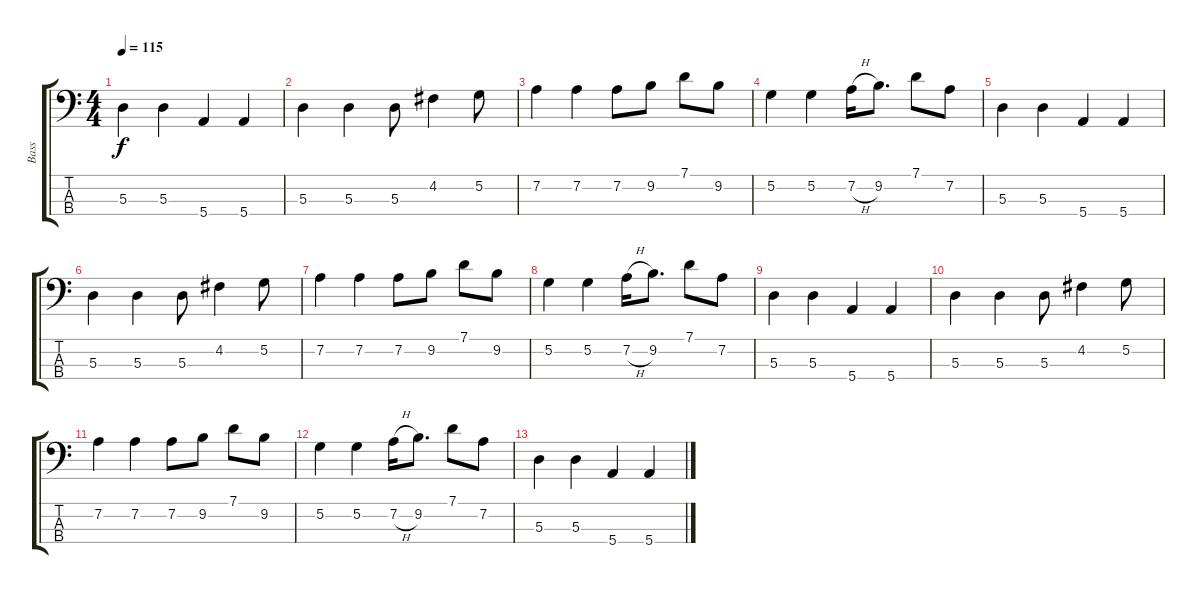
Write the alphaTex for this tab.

\track ("Bass" "Bass") {instrument electricbassfinger}
\staff {score tabs}
\tuning (G2 D2 A1 E1) {hide}
\ts (4 4)
\tempo 115
\clef f4
\ks c
5.3.4{dy f} 5.3.4 5.4.4 5.4.4 |
5.3.4 5.3.4 5.3.8 4.2.4 5.2.8 |
7.2.4 7.2.4 7.2.8 9.2.8 7.1.8 9.2.8 |
5.2.4 5.2.4 7.2{h}.16 9.2.8{d} 7.1.8 7.2.8 |
5.3.4 5.3.4 5.4.4 5.4.4 |
5.3.4 5.3.4 5.3.8 4.2.4 5.2.8 |
7.2.4 7.2.4 7.2.8 9.2.8 7.1.8 9.2.8 |
5.2.4 5.2.4 7.2{h}.16 9.2.8{d} 7.1.8 7.2.8 |
5.3.4 5.3.4 5.4.4 5.4.4 |
5.3.4 5.3.4 5.3.8 4.2.4 5.2.8 |
7.2.4 7.2.4 7.2.8 9.2.8 7.1.8 9.2.8 |
5.2.4 5.2.4 7.2{h}.16 9.2.8{d} 7.1.8 7.2.8 |
5.3.4 5.3.4 5.4.4 5.4.4
